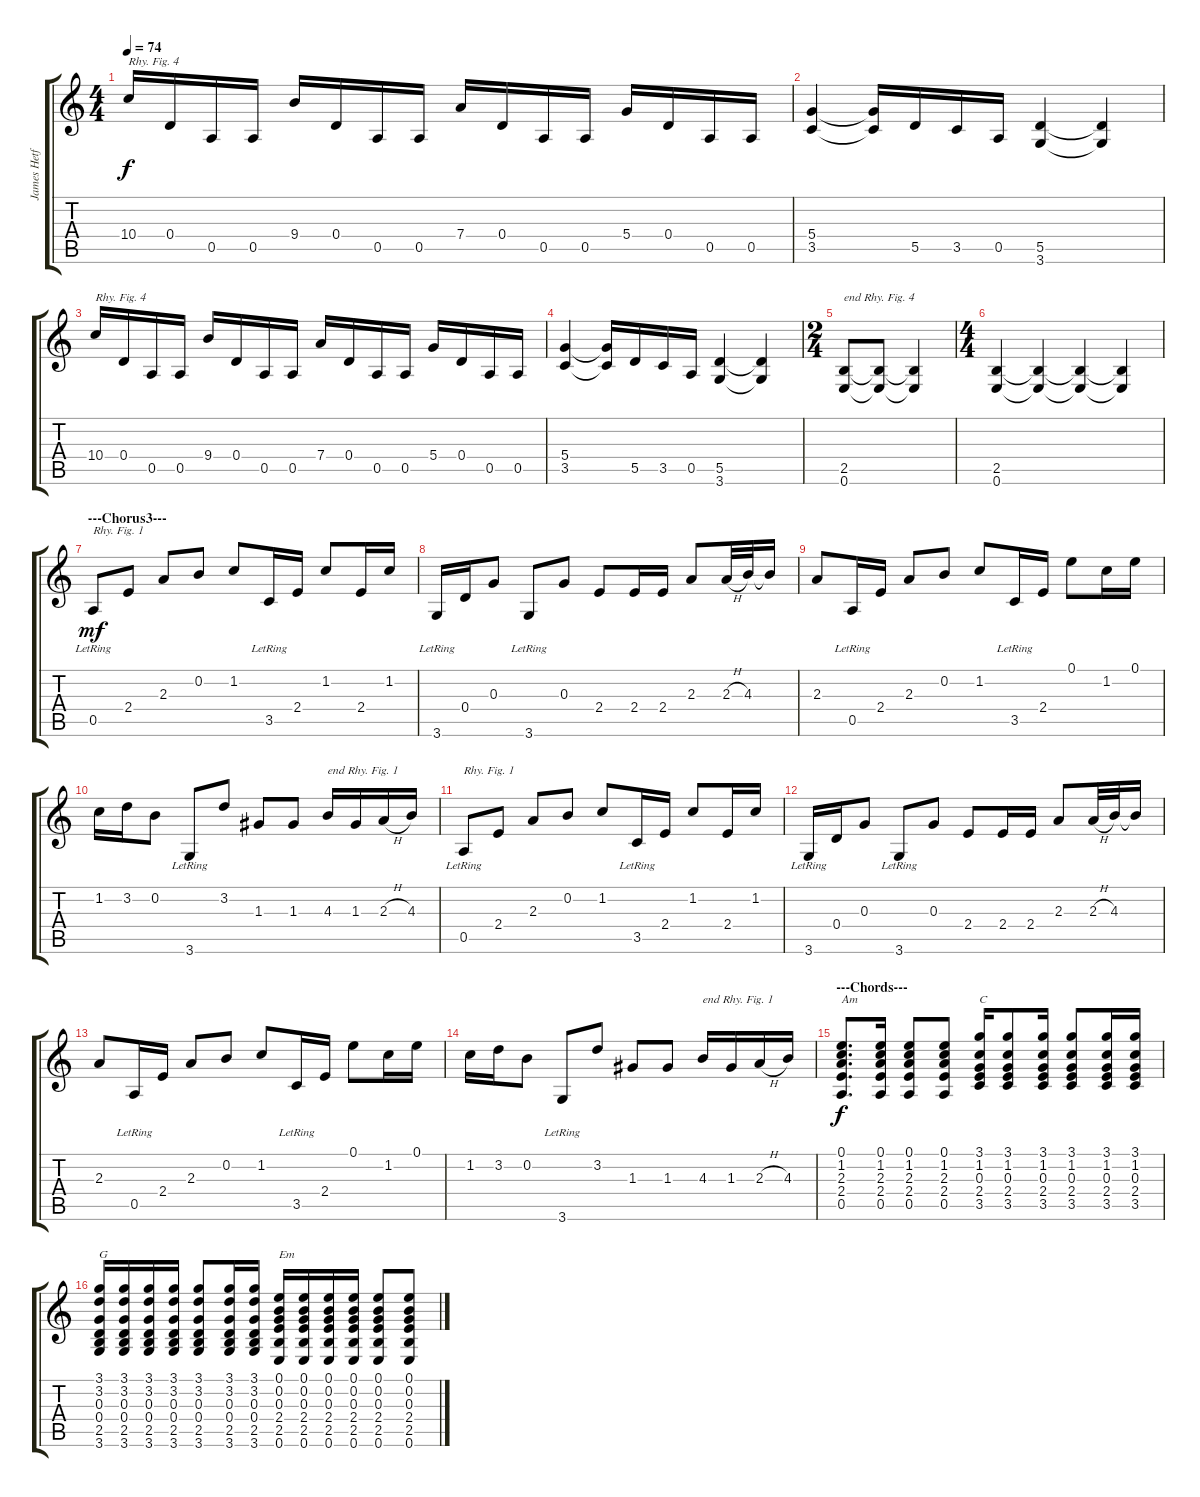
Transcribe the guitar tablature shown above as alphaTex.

\track ("James Hetfield" "James Hetf") {instrument acousticguitarsteel}
\staff {score tabs}
\tuning (E4 B3 G3 D3 A2 E2) {hide}
\ts (4 4)
\tempo 74
\clef g2
\ks c
10.4.16{txt "Rhy. Fig. 4" dy f} 0.4.16 0.5.16 0.5.16 9.4.16 0.4.16 0.5.16 0.5.16 7.4.16 0.4.16 0.5.16 0.5.16 5.4.16 0.4.16 0.5.16 0.5.16 |
(5.4 3.5).4 (5.4{t} 3.5{t}).16 5.5.16 3.5.16 0.5.16 (5.5 3.6).4 (5.5{t} 3.6{t}).4 |
10.4.16{txt "Rhy. Fig. 4"} 0.4.16 0.5.16 0.5.16 9.4.16 0.4.16 0.5.16 0.5.16 7.4.16 0.4.16 0.5.16 0.5.16 5.4.16 0.4.16 0.5.16 0.5.16 |
(5.4 3.5).4 (5.4{t} 3.5{t}).16 5.5.16 3.5.16 0.5.16 (5.5 3.6).4 (5.5{t} 3.6{t}).4 |
\ts (2 4)
(2.5 0.6).8{txt "end Rhy. Fig. 4"} (2.5{t} 0.6{t}).8 (2.5{t} 0.6{t}).4 |
\ts (4 4)
(2.5 0.6).4 (2.5{t} 0.6{t}).4 (2.5{t} 0.6{t}).4 (2.5{t} 0.6{t}).4 |
\section ("" "---Chorus3---")
0.5{lr}.8{txt "Rhy. Fig. 1" dy mf instrument acousticguitarsteel} 2.4.8 2.3.8 0.2.8 1.2.8 3.5{lr}.16 2.4.16 1.2.8 2.4.16 1.2.16 |
3.6{lr}.16 0.4.16 0.3.8 3.6{lr}.8 0.3.8 2.4.8 2.4.16 2.4.16 2.3.8 2.3{h}.32 4.3.32 4.3{t}.16 |
2.3.8 0.5{lr}.16 2.4.16 2.3.8 0.2.8 1.2.8 3.5{lr}.16 2.4.16 0.1.8 1.2.16 0.1.16 |
1.2.16 3.2.16 0.2.8 3.6{lr}.8 3.2.8 1.3.8 1.3.8 4.3.16{txt "end Rhy. Fig. 1"} 1.3.16 2.3{h}.16 4.3.16 |
0.5{lr}.8{txt "Rhy. Fig. 1"} 2.4.8 2.3.8 0.2.8 1.2.8 3.5{lr}.16 2.4.16 1.2.8 2.4.16 1.2.16 |
3.6{lr}.16 0.4.16 0.3.8 3.6{lr}.8 0.3.8 2.4.8 2.4.16 2.4.16 2.3.8 2.3{h}.32 4.3.32 4.3{t}.16 |
2.3.8 0.5{lr}.16 2.4.16 2.3.8 0.2.8 1.2.8 3.5{lr}.16 2.4.16 0.1.8 1.2.16 0.1.16 |
1.2.16 3.2.16 0.2.8 3.6{lr}.8 3.2.8 1.3.8 1.3.8 4.3.16{txt "end Rhy. Fig. 1"} 1.3.16 2.3{h}.16 4.3.16 |
\section ("" "---Chords---")
(0.1 1.2 2.3 2.4 0.5).8{d txt "Am" dy f volume 8 instrument acousticguitarnylon} (0.1 1.2 2.3 2.4 0.5).16 (0.1 1.2 2.3 2.4 0.5).8 (0.1 1.2 2.3 2.4 0.5).8 (3.1 1.2 0.3 2.4 3.5).16{txt "C"} (3.1 1.2 0.3 2.4 3.5).8 (3.1 1.2 0.3 2.4 3.5).16 (3.1 1.2 0.3 2.4 3.5).8 (3.1 1.2 0.3 2.4 3.5).16 (3.1 1.2 0.3 2.4 3.5).16 |
(3.1 3.2 0.3 0.4 2.5 3.6).16{txt "G"} (3.1 3.2 0.3 0.4 2.5 3.6).16 (3.1 3.2 0.3 0.4 2.5 3.6).16 (3.1 3.2 0.3 0.4 2.5 3.6).16 (3.1 3.2 0.3 0.4 2.5 3.6).8 (3.1 3.2 0.3 0.4 2.5 3.6).16 (3.1 3.2 0.3 0.4 2.5 3.6).16 (0.1 0.2 0.3 2.4 2.5 0.6).16{txt "Em"} (0.1 0.2 0.3 2.4 2.5 0.6).16 (0.1 0.2 0.3 2.4 2.5 0.6).16 (0.1 0.2 0.3 2.4 2.5 0.6).16 (0.1 0.2 0.3 2.4 2.5 0.6).8 (0.1 0.2 0.3 2.4 2.5 0.6).8
